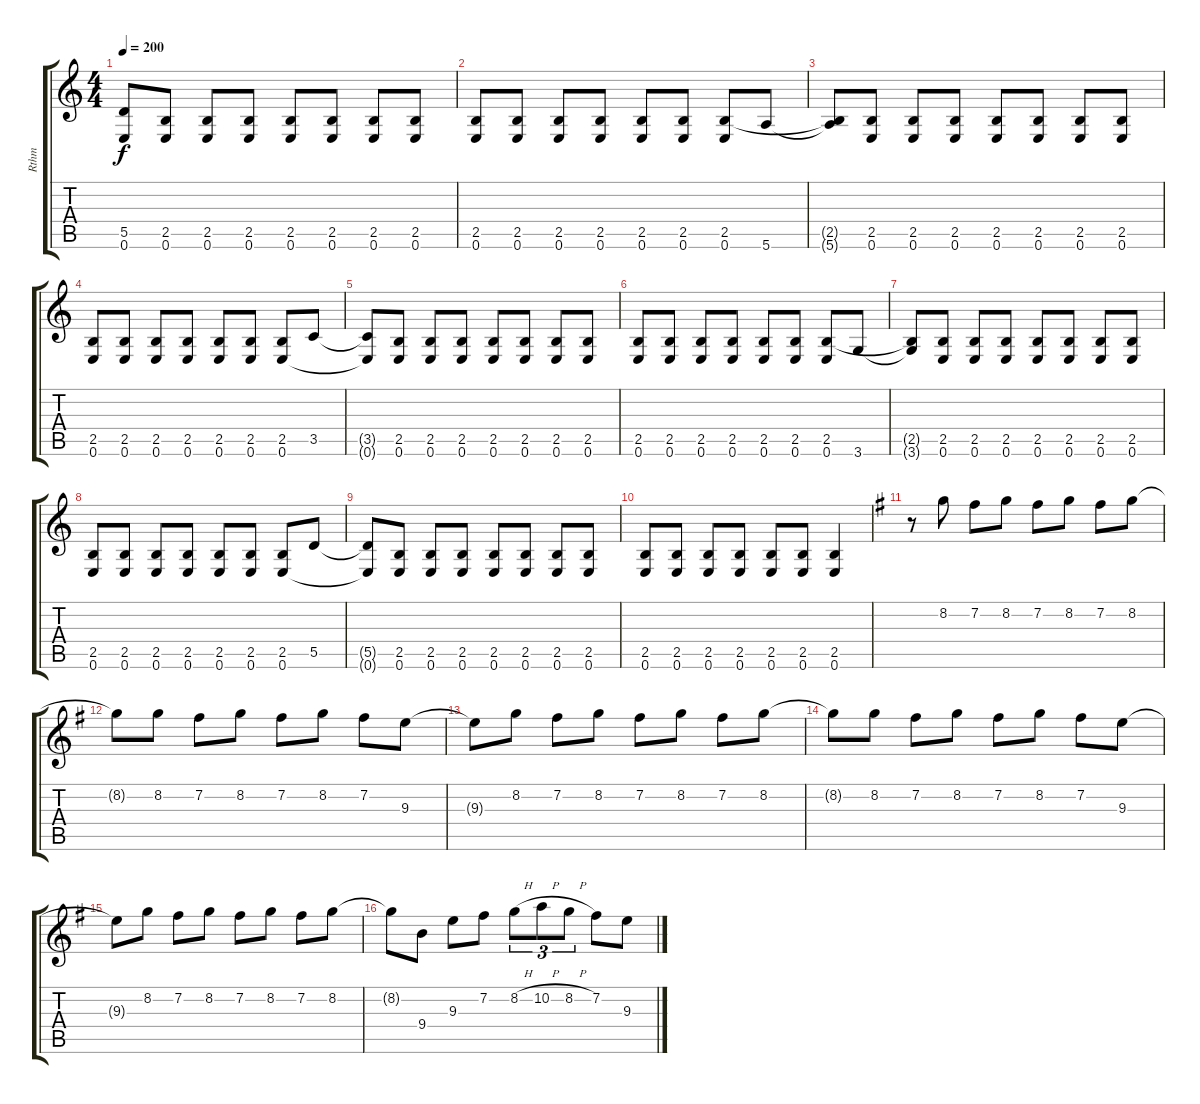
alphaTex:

\track ("Rthm" "Rthm") {instrument distortionguitar}
\staff {score tabs}
\tuning (E4 B3 G3 D3 A2 E2) {hide}
\ts (4 4)
\tempo 200
\clef g2
\ks c
(5.5{t} 0.6{t}).8{dy f} (2.5 0.6).8 (2.5 0.6).8 (2.5 0.6).8 (2.5 0.6).8 (2.5 0.6).8 (2.5 0.6).8 (2.5 0.6).8 |
(2.5 0.6).8 (2.5 0.6).8 (2.5 0.6).8 (2.5 0.6).8 (2.5 0.6).8 (2.5 0.6).8 (2.5 0.6).8 5.6.8 |
(2.5{t} 5.6{t}).8 (2.5 0.6).8 (2.5 0.6).8 (2.5 0.6).8 (2.5 0.6).8 (2.5 0.6).8 (2.5 0.6).8 (2.5 0.6).8 |
(2.5 0.6).8 (2.5 0.6).8 (2.5 0.6).8 (2.5 0.6).8 (2.5 0.6).8 (2.5 0.6).8 (2.5 0.6).8 3.5.8 |
(3.5{t} 0.6{t}).8 (2.5 0.6).8 (2.5 0.6).8 (2.5 0.6).8 (2.5 0.6).8 (2.5 0.6).8 (2.5 0.6).8 (2.5 0.6).8 |
(2.5 0.6).8 (2.5 0.6).8 (2.5 0.6).8 (2.5 0.6).8 (2.5 0.6).8 (2.5 0.6).8 (2.5 0.6).8 3.6.8 |
(2.5{t} 3.6{t}).8 (2.5 0.6).8 (2.5 0.6).8 (2.5 0.6).8 (2.5 0.6).8 (2.5 0.6).8 (2.5 0.6).8 (2.5 0.6).8 |
(2.5 0.6).8 (2.5 0.6).8 (2.5 0.6).8 (2.5 0.6).8 (2.5 0.6).8 (2.5 0.6).8 (2.5 0.6).8 5.5.8 |
(5.5{t} 0.6{t}).8 (2.5 0.6).8 (2.5 0.6).8 (2.5 0.6).8 (2.5 0.6).8 (2.5 0.6).8 (2.5 0.6).8 (2.5 0.6).8 |
(2.5 0.6).8 (2.5 0.6).8 (2.5 0.6).8 (2.5 0.6).8 (2.5 0.6).8 (2.5 0.6).8 (2.5 0.6).4 |
\ks g
r.8 8.2.8 7.2.8 8.2.8 7.2.8 8.2.8 7.2.8 8.2.8 |
8.2{t}.8 8.2.8 7.2.8 8.2.8 7.2.8 8.2.8 7.2.8 9.3.8 |
9.3{t}.8 8.2.8 7.2.8 8.2.8 7.2.8 8.2.8 7.2.8 8.2.8 |
8.2{t}.8 8.2.8 7.2.8 8.2.8 7.2.8 8.2.8 7.2.8 9.3.8 |
9.3{t}.8 8.2.8 7.2.8 8.2.8 7.2.8 8.2.8 7.2.8 8.2.8 |
8.2{t}.8 9.4.8 9.3.8 7.2.8 8.2{h}.8{tu (3 2)} 10.2{h}.8{tu (3 2)} 8.2{h}.8{tu (3 2)} 7.2.8 9.3.8
